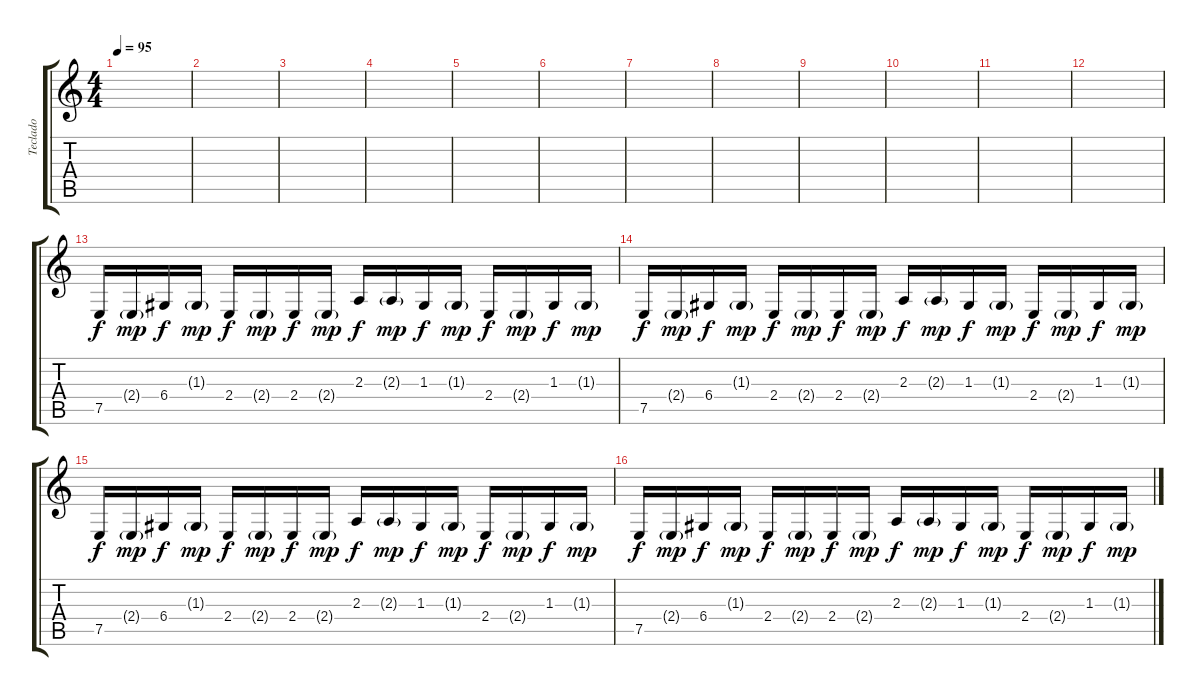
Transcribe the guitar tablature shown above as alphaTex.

\track ("Teclado" "Teclado") {instrument koto}
\staff {score tabs}
\tuning (E4 B3 G3 D3 A2 E2) {hide}
\ts (4 4)
\tempo 95
\clef g2
\ks c
|
|
|
|
|
|
|
|
|
|
|
|
7.5.16{dy f} 2.4{g}.16{dy mp} 6.4.16{dy f} 1.3{g}.16{dy mp} 2.4.16{dy f} 2.4{g}.16{dy mp} 2.4.16{dy f} 2.4{g}.16{dy mp} 2.3.16{dy f} 2.3{g}.16{dy mp} 1.3.16{dy f} 1.3{g}.16{dy mp} 2.4.16{dy f} 2.4{g}.16{dy mp} 1.3.16{dy f} 1.3{g}.16{dy mp} |
7.5.16{dy f} 2.4{g}.16{dy mp} 6.4.16{dy f} 1.3{g}.16{dy mp} 2.4.16{dy f} 2.4{g}.16{dy mp} 2.4.16{dy f} 2.4{g}.16{dy mp} 2.3.16{dy f} 2.3{g}.16{dy mp} 1.3.16{dy f} 1.3{g}.16{dy mp} 2.4.16{dy f} 2.4{g}.16{dy mp} 1.3.16{dy f} 1.3{g}.16{dy mp} |
7.5.16{dy f} 2.4{g}.16{dy mp} 6.4.16{dy f} 1.3{g}.16{dy mp} 2.4.16{dy f} 2.4{g}.16{dy mp} 2.4.16{dy f} 2.4{g}.16{dy mp} 2.3.16{dy f} 2.3{g}.16{dy mp} 1.3.16{dy f} 1.3{g}.16{dy mp} 2.4.16{dy f} 2.4{g}.16{dy mp} 1.3.16{dy f} 1.3{g}.16{dy mp} |
7.5.16{dy f} 2.4{g}.16{dy mp} 6.4.16{dy f} 1.3{g}.16{dy mp} 2.4.16{dy f} 2.4{g}.16{dy mp} 2.4.16{dy f} 2.4{g}.16{dy mp} 2.3.16{dy f} 2.3{g}.16{dy mp} 1.3.16{dy f} 1.3{g}.16{dy mp} 2.4.16{dy f} 2.4{g}.16{dy mp} 1.3.16{dy f} 1.3{g}.16{dy mp}
